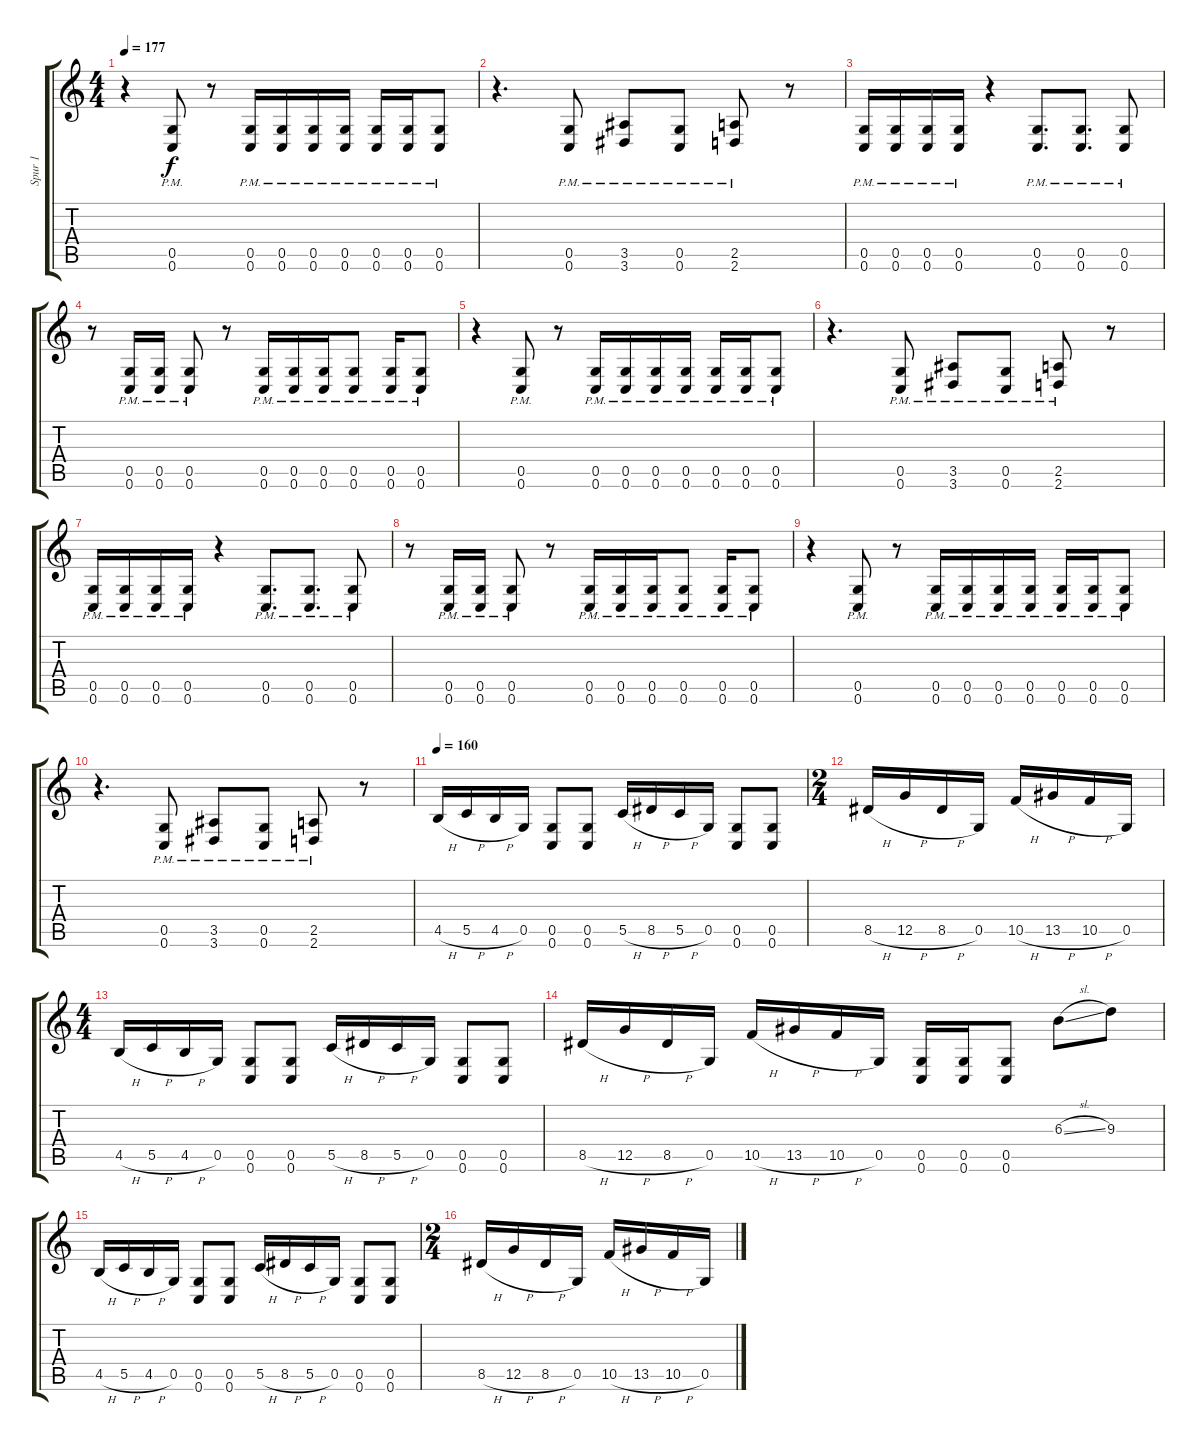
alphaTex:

\track ("Spur 1" "Spur 1") {instrument distortionguitar}
\staff {score tabs}
\tuning (D4 A3 F3 C3 G2 C2) {hide}
\ts (4 4)
\tempo 177
\clef g2
\ks c
r.4{dy f} (0.5{pm} 0.6{pm}).8 r.8 (0.5{pm} 0.6{pm}).16 (0.5{pm} 0.6{pm}).16 (0.5{pm} 0.6{pm}).16 (0.5{pm} 0.6{pm}).16 (0.5{pm} 0.6{pm}).16 (0.5{pm} 0.6{pm}).16 (0.5{pm} 0.6{pm}).8 |
r.4{d} (0.5{pm} 0.6{pm}).8 (3.5{pm} 3.6{pm}).8 (0.5{pm} 0.6{pm}).8 (2.5{pm} 2.6{pm}).8 r.8 |
(0.5{pm} 0.6{pm}).16 (0.5{pm} 0.6{pm}).16 (0.5{pm} 0.6{pm}).16 (0.5{pm} 0.6{pm}).16 r.4 (0.5{pm} 0.6{pm}).8{d} (0.5{pm} 0.6{pm}).8{d} (0.5{pm} 0.6{pm}).8 |
r.8 (0.5{pm} 0.6{pm}).16 (0.5{pm} 0.6{pm}).16 (0.5{pm} 0.6{pm}).8 r.8 (0.5{pm} 0.6{pm}).16 (0.5{pm} 0.6{pm}).16 (0.5{pm} 0.6{pm}).16 (0.5{pm} 0.6{pm}).8 (0.5{pm} 0.6{pm}).16 (0.5{pm} 0.6{pm}).8 |
r.4 (0.5{pm} 0.6{pm}).8 r.8 (0.5{pm} 0.6{pm}).16 (0.5{pm} 0.6{pm}).16 (0.5{pm} 0.6{pm}).16 (0.5{pm} 0.6{pm}).16 (0.5{pm} 0.6{pm}).16 (0.5{pm} 0.6{pm}).16 (0.5{pm} 0.6{pm}).8 |
r.4{d} (0.5{pm} 0.6{pm}).8 (3.5{pm} 3.6{pm}).8 (0.5{pm} 0.6{pm}).8 (2.5{pm} 2.6{pm}).8 r.8 |
(0.5{pm} 0.6{pm}).16 (0.5{pm} 0.6{pm}).16 (0.5{pm} 0.6{pm}).16 (0.5{pm} 0.6{pm}).16 r.4 (0.5{pm} 0.6{pm}).8{d} (0.5{pm} 0.6{pm}).8{d} (0.5{pm} 0.6{pm}).8 |
r.8 (0.5{pm} 0.6{pm}).16 (0.5{pm} 0.6{pm}).16 (0.5{pm} 0.6{pm}).8 r.8 (0.5{pm} 0.6{pm}).16 (0.5{pm} 0.6{pm}).16 (0.5{pm} 0.6{pm}).16 (0.5{pm} 0.6{pm}).8 (0.5{pm} 0.6{pm}).16 (0.5{pm} 0.6{pm}).8 |
r.4 (0.5{pm} 0.6{pm}).8 r.8 (0.5{pm} 0.6{pm}).16 (0.5{pm} 0.6{pm}).16 (0.5{pm} 0.6{pm}).16 (0.5{pm} 0.6{pm}).16 (0.5{pm} 0.6{pm}).16 (0.5{pm} 0.6{pm}).16 (0.5{pm} 0.6{pm}).8 |
r.4{d} (0.5{pm} 0.6{pm}).8 (3.5{pm} 3.6{pm}).8 (0.5{pm} 0.6{pm}).8 (2.5{pm} 2.6{pm}).8 r.8 |
\tempo 160
4.5{h}.16 5.5{h}.16 4.5{h}.16 0.5.16 (0.5 0.6).8 (0.5 0.6).8 5.5{h}.16 8.5{h}.16 5.5{h}.16 0.5.16 (0.5 0.6).8 (0.5 0.6).8 |
\ts (2 4)
8.5{h}.16 12.5{h}.16 8.5{h}.16 0.5.16 10.5{h}.16 13.5{h}.16 10.5{h}.16 0.5.16 |
\ts (4 4)
4.5{h}.16 5.5{h}.16 4.5{h}.16 0.5.16 (0.5 0.6).8 (0.5 0.6).8 5.5{h}.16 8.5{h}.16 5.5{h}.16 0.5.16 (0.5 0.6).8 (0.5 0.6).8 |
8.5{h}.16 12.5{h}.16 8.5{h}.16 0.5.16 10.5{h}.16 13.5{h}.16 10.5{h}.16 0.5.16 (0.5 0.6).16 (0.5 0.6).16 (0.5 0.6).8 6.3{sl}.8 9.3.8 |
4.5{h}.16 5.5{h}.16 4.5{h}.16 0.5.16 (0.5 0.6).8 (0.5 0.6).8 5.5{h}.16 8.5{h}.16 5.5{h}.16 0.5.16 (0.5 0.6).8 (0.5 0.6).8 |
\ts (2 4)
8.5{h}.16 12.5{h}.16 8.5{h}.16 0.5.16 10.5{h}.16 13.5{h}.16 10.5{h}.16 0.5.16
